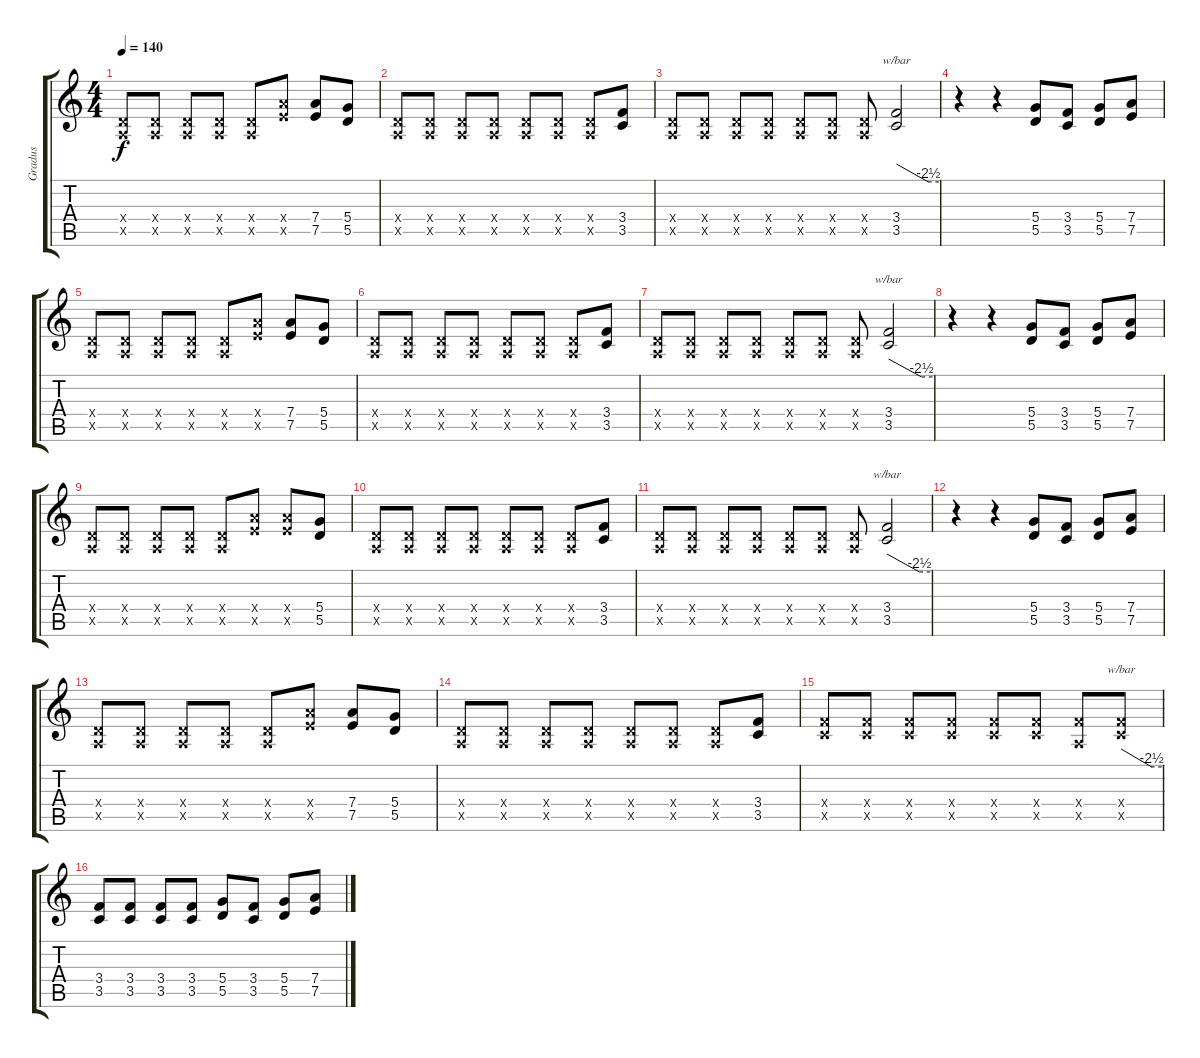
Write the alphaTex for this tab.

\track ("Gradus" "Gradus") {instrument distortionguitar}
\staff {score tabs}
\tuning (E4 B3 G3 D3 A2 E2) {hide}
\ts (4 4)
\tempo 140
\clef g2
\ks c
(0.4{x} 0.5{x}).8{dy f} (0.4{x} 0.5{x}).8 (0.4{x} 0.5{x}).8 (0.4{x} 0.5{x}).8 (0.4{x} 0.5{x}).8 (7.4{x} 7.5{x}).8 (7.4 7.5).8 (5.4 5.5).8 |
(0.4{x} 0.5{x}).8 (0.4{x} 0.5{x}).8 (0.4{x} 0.5{x}).8 (0.4{x} 0.5{x}).8 (0.4{x} 0.5{x}).8 (0.4{x} 0.5{x}).8 (0.4{x} 0.5{x}).8 (3.4 3.5).8 |
(0.4{x} 0.5{x}).8 (0.4{x} 0.5{x}).8 (0.4{x} 0.5{x}).8 (0.4{x} 0.5{x}).8 (0.4{x} 0.5{x}).8 (0.4{x} 0.5{x}).8 (0.4{x} 0.5{x}).8 (3.4 3.5).2{tbe (custom default 0 0 45 -10 60 -10)} |
r.4 r.4 (5.4 5.5).8 (3.4 3.5).8 (5.4 5.5).8 (7.4 7.5).8 |
(0.4{x} 0.5{x}).8 (0.4{x} 0.5{x}).8 (0.4{x} 0.5{x}).8 (0.4{x} 0.5{x}).8 (0.4{x} 0.5{x}).8 (7.4{x} 7.5{x}).8 (7.4 7.5).8 (5.4 5.5).8 |
(0.4{x} 0.5{x}).8 (0.4{x} 0.5{x}).8 (0.4{x} 0.5{x}).8 (0.4{x} 0.5{x}).8 (0.4{x} 0.5{x}).8 (0.4{x} 0.5{x}).8 (0.4{x} 0.5{x}).8 (3.4 3.5).8 |
(0.4{x} 0.5{x}).8 (0.4{x} 0.5{x}).8 (0.4{x} 0.5{x}).8 (0.4{x} 0.5{x}).8 (0.4{x} 0.5{x}).8 (0.4{x} 0.5{x}).8 (0.4{x} 0.5{x}).8 (3.4 3.5).2{tbe (custom default 0 0 45 -10 60 -10)} |
r.4 r.4 (5.4 5.5).8 (3.4 3.5).8 (5.4 5.5).8 (7.4 7.5).8 |
(0.4{x} 0.5{x}).8 (0.4{x} 0.5{x}).8 (0.4{x} 0.5{x}).8 (0.4{x} 0.5{x}).8 (0.4{x} 0.5{x}).8 (7.4{x} 7.5{x}).8 (7.4{x} 7.5{x}).8 (5.4 5.5).8 |
(0.4{x} 0.5{x}).8 (0.4{x} 0.5{x}).8 (0.4{x} 0.5{x}).8 (0.4{x} 0.5{x}).8 (0.4{x} 0.5{x}).8 (0.4{x} 0.5{x}).8 (0.4{x} 0.5{x}).8 (3.4 3.5).8 |
(0.4{x} 0.5{x}).8 (0.4{x} 0.5{x}).8 (0.4{x} 0.5{x}).8 (0.4{x} 0.5{x}).8 (0.4{x} 0.5{x}).8 (0.4{x} 0.5{x}).8 (0.4{x} 0.5{x}).8 (3.4 3.5).2{tbe (custom default 0 0 45 -10 60 -10)} |
r.4 r.4 (5.4 5.5).8 (3.4 3.5).8 (5.4 5.5).8 (7.4 7.5).8 |
(0.4{x} 0.5{x}).8 (0.4{x} 0.5{x}).8 (0.4{x} 0.5{x}).8 (0.4{x} 0.5{x}).8 (0.4{x} 0.5{x}).8 (7.4{x} 7.5{x}).8 (7.4 7.5).8 (5.4 5.5).8 |
(0.4{x} 0.5{x}).8 (0.4{x} 0.5{x}).8 (0.4{x} 0.5{x}).8 (0.4{x} 0.5{x}).8 (0.4{x} 0.5{x}).8 (0.4{x} 0.5{x}).8 (0.4{x} 0.5{x}).8 (3.4 3.5).8 |
(3.4{x} 3.5{x}).8 (3.4{x} 3.5{x}).8 (3.4{x} 3.5{x}).8 (3.4{x} 3.5{x}).8 (3.4{x} 3.5{x}).8 (3.4{x} 3.5{x}).8 (3.4{x} 0.5{x}).8 (3.4{x} 3.5{x}).8{tbe (custom default 0 0 45 -10 60 -10)} |
(3.4 3.5).8 (3.4 3.5).8 (3.4 3.5).8 (3.4 3.5).8 (5.4 5.5).8 (3.4 3.5).8 (5.4 5.5).8 (7.4 7.5).8
